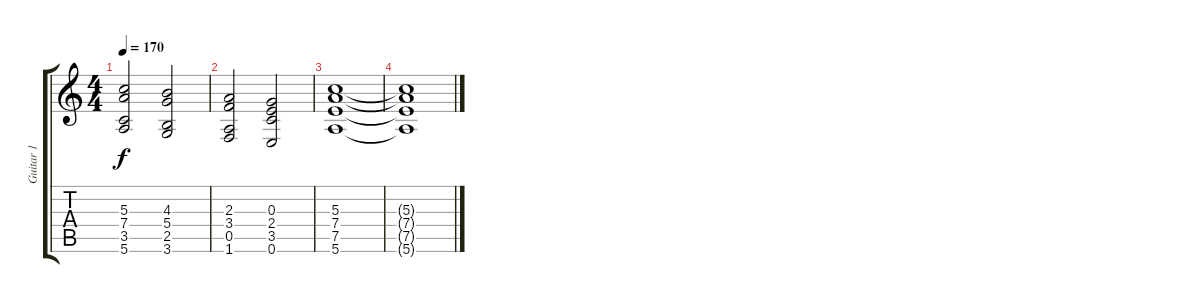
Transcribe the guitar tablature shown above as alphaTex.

\track ("Guitar 1" "Guitar 1") {instrument distortionguitar}
\staff {score tabs}
\tuning (E4 B3 G3 D3 A2 E2) {hide}
\ts (4 4)
\tempo 170
\clef g2
\ks c
(5.3 7.4 3.5 5.6).2{dy f} (4.3 5.4 2.5 3.6).2 |
(2.3 3.4 0.5 1.6).2 (0.3 2.4 3.5 0.6).2 |
\section ("" "")
(5.3 7.4 7.5 5.6).1 |
(5.3{t} 7.4{t} 7.5{t} 5.6{t}).1
